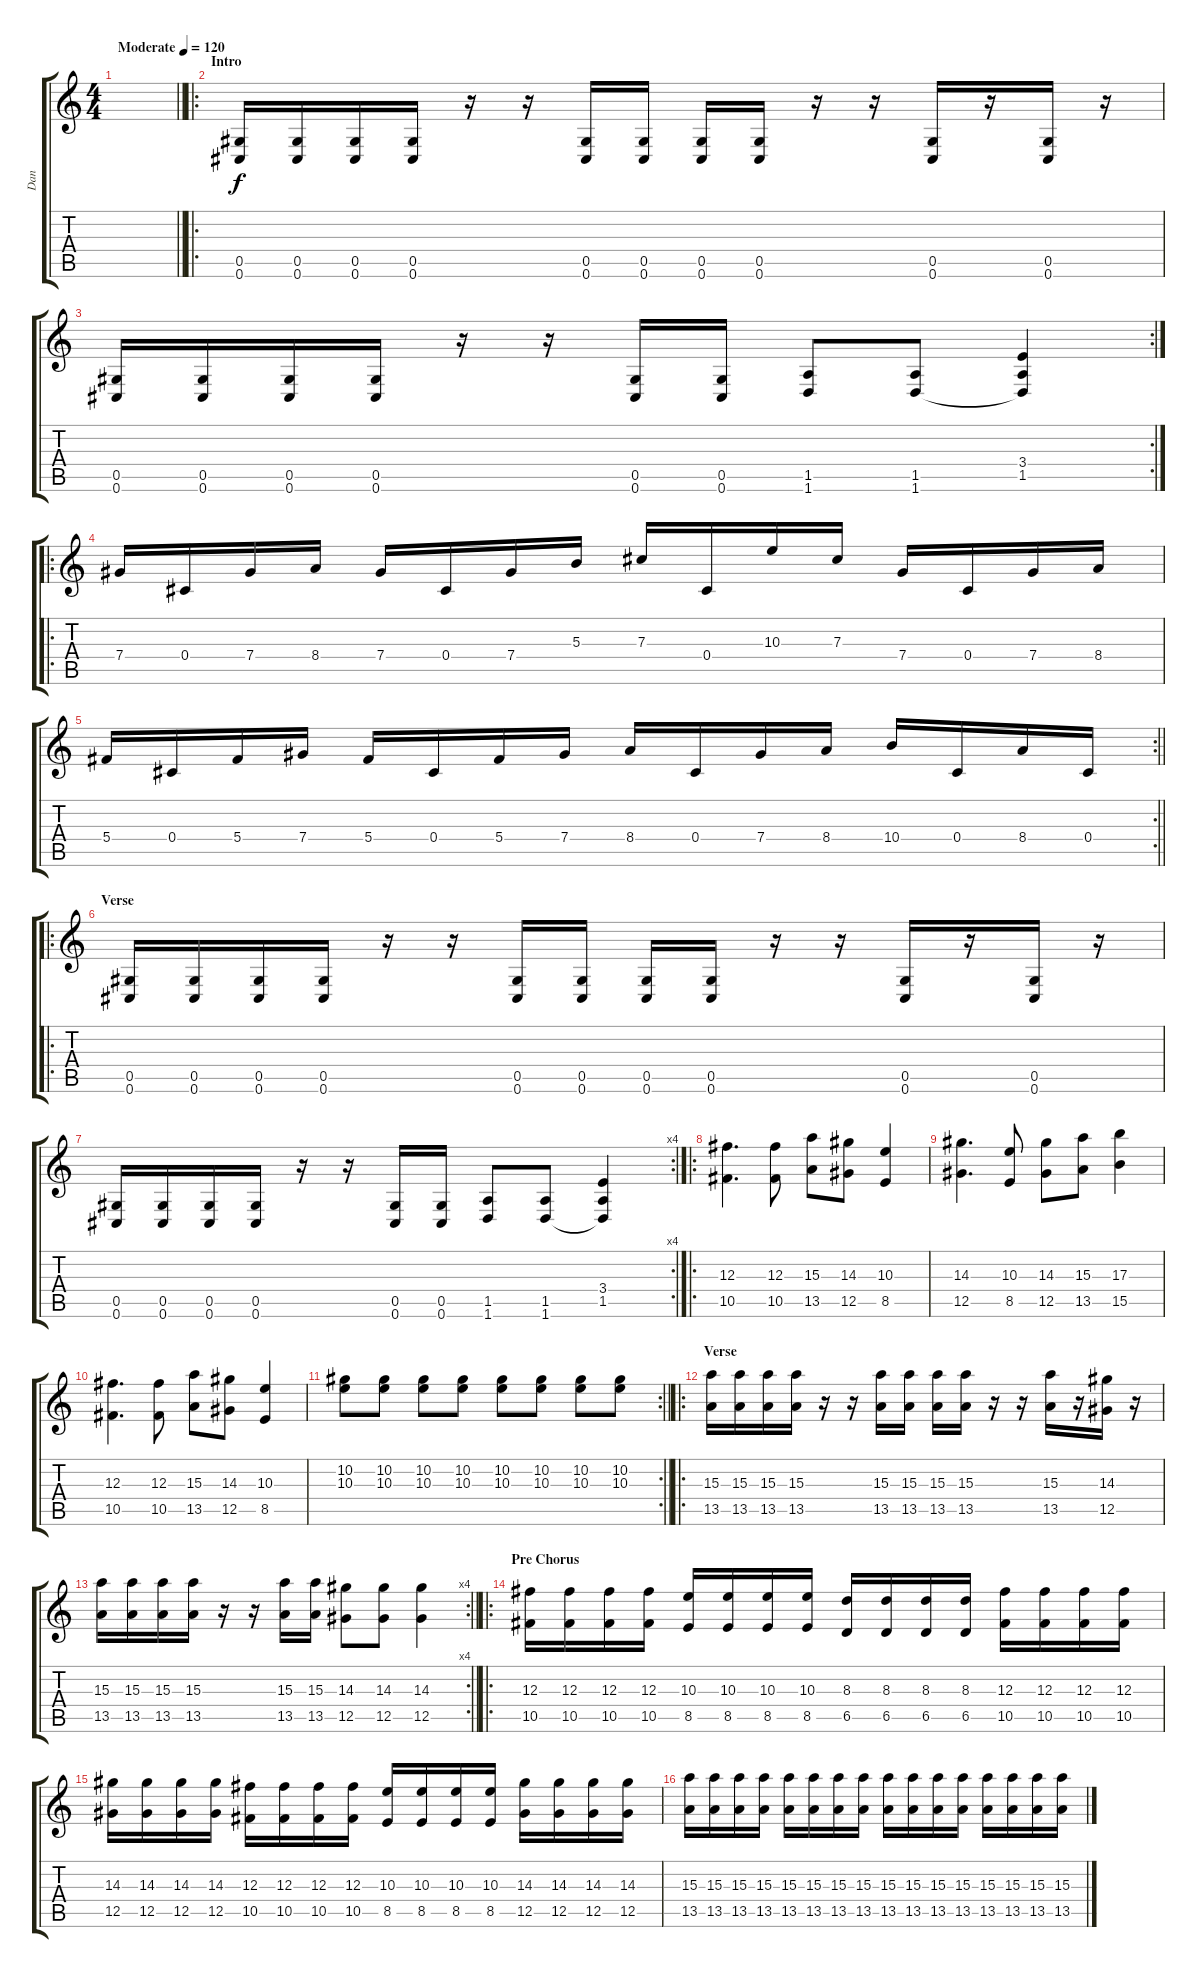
\track ("Dan" "Dan") {instrument distortionguitar}
\staff {score tabs}
\tuning (Eb4 Bb3 Gb3 Db3 Ab2 Db2) {hide}
\ts (4 4)
\tempo (120 "Moderate")
\clef g2
\barLineRight lightlight
\ks c
|
\ro
\section ("" "Intro")
(0.5 0.6).16 (0.5 0.6).16 (0.5 0.6).16 (0.5 0.6).16 r.16 r.16 (0.5 0.6).16 (0.5 0.6).16 (0.5 0.6).16 (0.5 0.6).16 r.16 r.16 (0.5 0.6).16 r.16 (0.5 0.6).16 r.16 |
\rc 2
(0.5 0.6).16 (0.5 0.6).16 (0.5 0.6).16 (0.5 0.6).16 r.16 r.16 (0.5 0.6).16 (0.5 0.6).16 (1.5 1.6).8 (1.5 1.6).8 (3.4 1.5 1.6{t}).4 |
\ro
7.4.16 0.4.16 7.4.16 8.4.16 7.4.16 0.4.16 7.4.16 5.3.16 7.3.16 0.4.16 10.3.16 7.3.16 7.4.16 0.4.16 7.4.16 8.4.16 |
\rc 2
\barLineRight lightlight
5.4.16 0.4.16 5.4.16 7.4.16 5.4.16 0.4.16 5.4.16 7.4.16 8.4.16 0.4.16 7.4.16 8.4.16 10.4.16 0.4.16 8.4.16 0.4.16 |
\ro
\section ("" "Verse")
(0.5 0.6).16 (0.5 0.6).16 (0.5 0.6).16 (0.5 0.6).16 r.16 r.16 (0.5 0.6).16 (0.5 0.6).16 (0.5 0.6).16 (0.5 0.6).16 r.16 r.16 (0.5 0.6).16 r.16 (0.5 0.6).16 r.16 |
\rc 4
(0.5 0.6).16 (0.5 0.6).16 (0.5 0.6).16 (0.5 0.6).16 r.16 r.16 (0.5 0.6).16 (0.5 0.6).16 (1.5 1.6).8 (1.5 1.6).8 (3.4 1.5 1.6{t}).4 |
\ro
(12.3 10.5).4{d} (12.3 10.5).8 (15.3 13.5).8 (14.3 12.5).8 (10.3 8.5).4 |
(14.3 12.5).4{d} (10.3 8.5).8 (14.3 12.5).8 (15.3 13.5).8 (17.3 15.5).4 |
(12.3 10.5).4{d} (12.3 10.5).8 (15.3 13.5).8 (14.3 12.5).8 (10.3 8.5).4 |
\rc 2
\barLineRight lightlight
(10.2 10.3).8 (10.2 10.3).8 (10.2 10.3).8 (10.2 10.3).8 (10.2 10.3).8 (10.2 10.3).8 (10.2 10.3).8 (10.2 10.3).8 |
\ro
\section ("" "Verse")
(15.3 13.5).16 (15.3 13.5).16 (15.3 13.5).16 (15.3 13.5).16 r.16 r.16 (15.3 13.5).16 (15.3 13.5).16 (15.3 13.5).16 (15.3 13.5).16 r.16 r.16 (15.3 13.5).16 r.16 (14.3 12.5).16 r.16 |
\rc 4
\barLineRight lightlight
(15.3 13.5).16 (15.3 13.5).16 (15.3 13.5).16 (15.3 13.5).16 r.16 r.16 (15.3 13.5).16 (15.3 13.5).16 (14.3 12.5).8 (14.3 12.5).8 (14.3 12.5).4 |
\ro
\section ("" "Pre Chorus")
(12.3 10.5).16 (12.3 10.5).16 (12.3 10.5).16 (12.3 10.5).16 (10.3 8.5).16 (10.3 8.5).16 (10.3 8.5).16 (10.3 8.5).16 (8.3 6.5).16 (8.3 6.5).16 (8.3 6.5).16 (8.3 6.5).16 (12.3 10.5).16 (12.3 10.5).16 (12.3 10.5).16 (12.3 10.5).16 |
(14.3 12.5).16 (14.3 12.5).16 (14.3 12.5).16 (14.3 12.5).16 (12.3 10.5).16 (12.3 10.5).16 (12.3 10.5).16 (12.3 10.5).16 (10.3 8.5).16 (10.3 8.5).16 (10.3 8.5).16 (10.3 8.5).16 (14.3 12.5).16 (14.3 12.5).16 (14.3 12.5).16 (14.3 12.5).16 |
(15.3 13.5).16 (15.3 13.5).16 (15.3 13.5).16 (15.3 13.5).16 (15.3 13.5).16 (15.3 13.5).16 (15.3 13.5).16 (15.3 13.5).16 (15.3 13.5).16 (15.3 13.5).16 (15.3 13.5).16 (15.3 13.5).16 (15.3 13.5).16 (15.3 13.5).16 (15.3 13.5).16 (15.3 13.5).16
